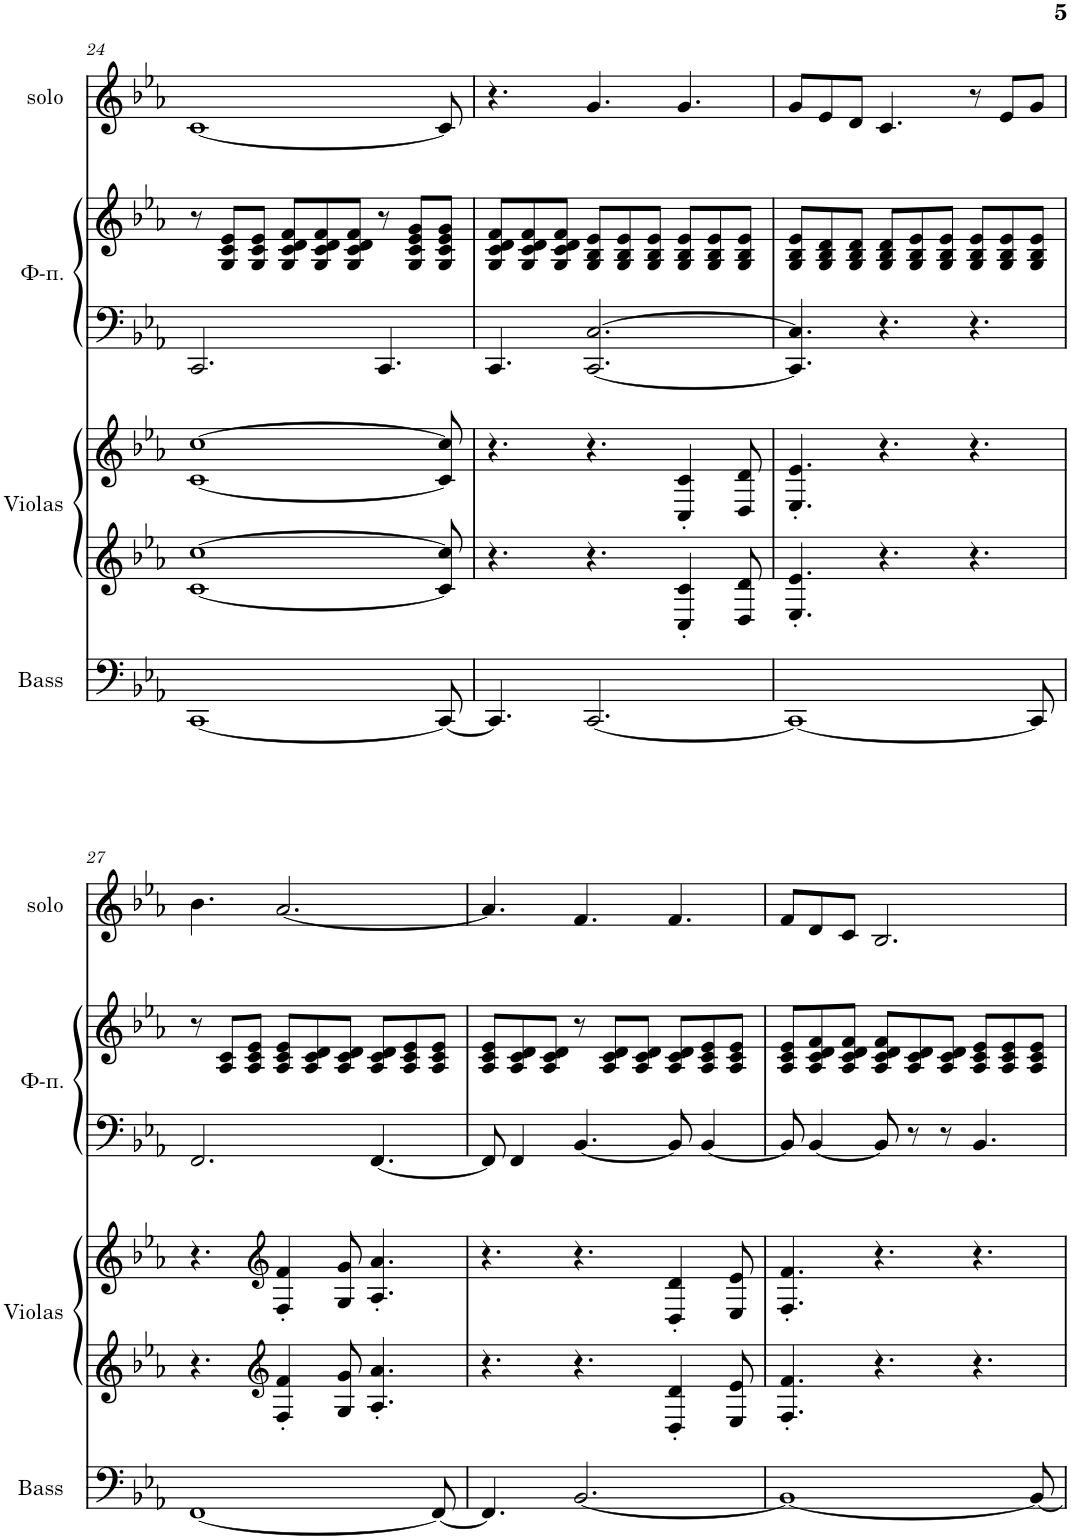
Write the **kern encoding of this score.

**kern	**kern	**kern	**kern	**kern	**kern
*part4	*part3	*part3	*part2	*part2	*part1
*staff6	*staff5	*staff4	*staff3	*staff2	*staff1
*I", Bass	*I", Violas1	*	*I"Фортепиано, Pialo R	*	*I", Solo
*I'Bass	*I'Violas	*	*	*	*I'solo
!!LO:PB:g=z
*clefF4	*clefG2	*clefG2	*clefF4	*clefG2	*clefG2
*k[b-e-a-]	*k[b-e-a-]	*k[b-e-a-]	*k[b-e-a-]	*k[b-e-a-]	*k[b-e-a-]
*M9/8	*M9/8	*M9/8	*M9/8	*M9/8	*M9/8
=24	=24	=24	=24	=24	=24
[1CC	[1c [1cc	[1c [1cc	2.CC/	8r	[1c
.	.	.	.	8G/ 8c/ 8e-/L	.
.	.	.	.	8G/ 8c/ 8e-/J	.
.	.	.	.	8G/ 8c/ 8d/ 8f/L	.
.	.	.	.	8G/ 8c/ 8d/ 8f/	.
.	.	.	.	8G/ 8c/ 8d/ 8f/J	.
.	.	.	4.CC/	8r	.
.	.	.	.	8G/ 8c/ 8e-/ 8g/L	.
8CC/_	8c/] 8cc/]	8c/] 8cc/]	.	8G/ 8c/ 8e-/ 8g/J	8c/]
=25	=25	=25	=25	=25	=25
4.CC/]	4.r	4.r	4.CC/	8G/ 8c/ 8d/ 8f/L	4.r
.	.	.	.	8G/ 8c/ 8d/ 8f/	.
.	.	.	.	8G/ 8c/ 8d/ 8f/J	.
[2.CC/	4.r	4.r	[2.CC/ [2.C/	8G/ 8B-/ 8e-/L	4.g/
.	.	.	.	8G/ 8B-/ 8e-/	.
.	.	.	.	8G/ 8B-/ 8e-/J	.
.	4C/' 4c/'	4C/' 4c/'	.	8G/ 8B-/ 8e-/L	4.g/
.	.	.	.	8G/ 8B-/ 8e-/	.
.	8D/ 8d/	8D/ 8d/	.	8G/ 8B-/ 8e-/J	.
=26	=26	=26	=26	=26	=26
1CC_	4.E-/' 4.e-/'	4.E-/' 4.e-/'	4.CC/] 4.C/]	8G/ 8B-/ 8e-/L	8g/L
.	.	.	.	8G/ 8B-/ 8d/	8e-/
.	.	.	.	8G/ 8B-/ 8d/J	8d/J
.	4.r	4.r	4.r	8G/ 8B-/ 8d/L	4.c/
.	.	.	.	8G/ 8B-/ 8e-/	.
.	.	.	.	8G/ 8B-/ 8e-/J	.
.	4.r	4.r	4.r	8G/ 8B-/ 8e-/L	8r
.	.	.	.	8G/ 8B-/ 8e-/	8e-/L
8CC/]	.	.	.	8G/ 8B-/ 8e-/J	8g/J
!!LO:LB:g=z
=27	=27	=27	=27	=27	=27
[1FF	4.r	4.r	2.FF/	8r	4.b-\
.	.	.	.	8A-/ 8c/L	.
.	.	.	.	8A-/ 8c/ 8e-/J	.
*	*clefG2	*clefG2	*	*	*
.	4F/' 4f/'	4F/' 4f/'	.	8A-/ 8c/ 8e-/L	[2.a-/
.	.	.	.	8A-/ 8c/ 8d/	.
.	8G/ 8g/	8G/ 8g/	.	8A-/ 8c/ 8d/J	.
.	4.A-/' 4.a-/'	4.A-/' 4.a-/'	[4.FF/	8A-/ 8c/ 8d/L	.
.	.	.	.	8A-/ 8c/ 8e-/	.
8FF/_	.	.	.	8A-/ 8c/ 8e-/J	.
=28	=28	=28	=28	=28	=28
4.FF/]	4.r	4.r	8FF/]	8A-/ 8c/ 8e-/L	4.a-/]
.	.	.	4FF/	8A-/ 8c/ 8d/	.
.	.	.	.	8A-/ 8c/ 8d/J	.
[2.BB-/	4.r	4.r	[4.BB-/	8r	4.f/
.	.	.	.	8A-/ 8c/ 8d/L	.
.	.	.	.	8A-/ 8c/ 8d/J	.
.	4D/' 4d/'	4D/' 4d/'	8BB-/]	8A-/ 8c/ 8d/L	4.f/
.	.	.	[4BB-/	8A-/ 8c/ 8e-/	.
.	8E-/ 8e-/	8E-/ 8e-/	.	8A-/ 8c/ 8e-/J	.
=29	=29	=29	=29	=29	=29
1BB-_	4.F/' 4.f/'	4.F/' 4.f/'	8BB-/]	8A-/ 8c/ 8e-/L	8f/L
.	.	.	[4BB-/	8A-/ 8c/ 8d/ 8f/	8d/
.	.	.	.	8A-/ 8c/ 8d/ 8f/J	8c/J
.	4.r	4.r	8BB-/]	8A-/ 8c/ 8d/ 8f/L	2.B-/
.	.	.	8r	8A-/ 8c/ 8d/	.
.	.	.	8r	8A-/ 8c/ 8d/J	.
.	4.r	4.r	4.BB-/	8A-/ 8c/ 8e-/L	.
.	.	.	.	8A-/ 8c/ 8e-/	.
8BB-/_	.	.	.	8A-/ 8c/ 8e-/J	.
=	=	=	=	=	=
*-	*-	*-	*-	*-	*-
